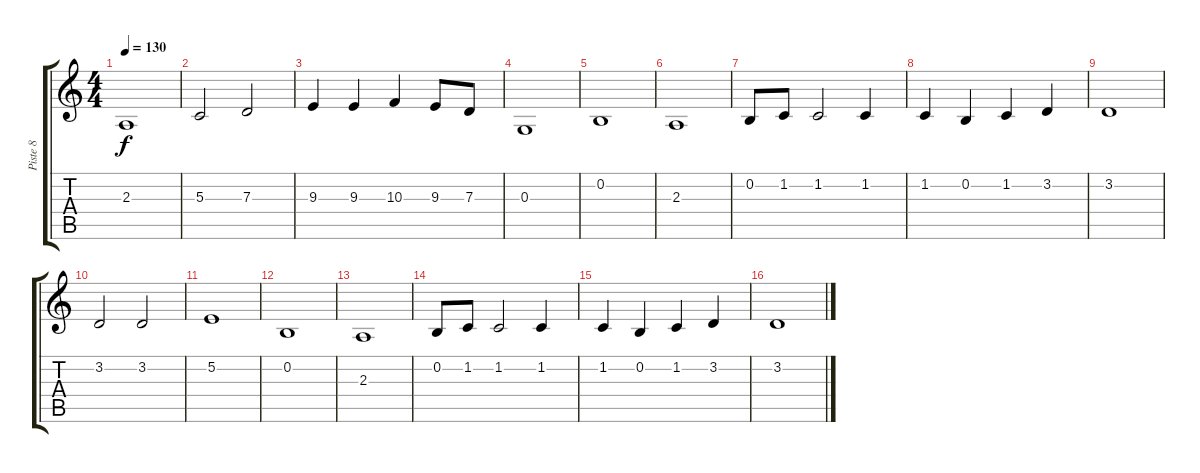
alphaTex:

\track ("Piste 8" "Piste 8") {instrument flute}
\staff {score tabs}
\tuning (E4 B3 G3 D3 A2 E2) {hide}
\ts (4 4)
\tempo 130
\clef g2
\ks c
2.3.1{dy f} |
5.3.2 7.3.2 |
9.3.4 9.3.4 10.3.4 9.3.8 7.3.8 |
0.3.1 |
0.2.1 |
2.3.1 |
0.2.8 1.2.8 1.2.2 1.2.4 |
1.2.4 0.2.4 1.2.4 3.2.4 |
3.2.1 |
3.2.2 3.2.2 |
5.2.1 |
0.2.1 |
2.3.1 |
0.2.8 1.2.8 1.2.2 1.2.4 |
1.2.4 0.2.4 1.2.4 3.2.4 |
3.2.1
